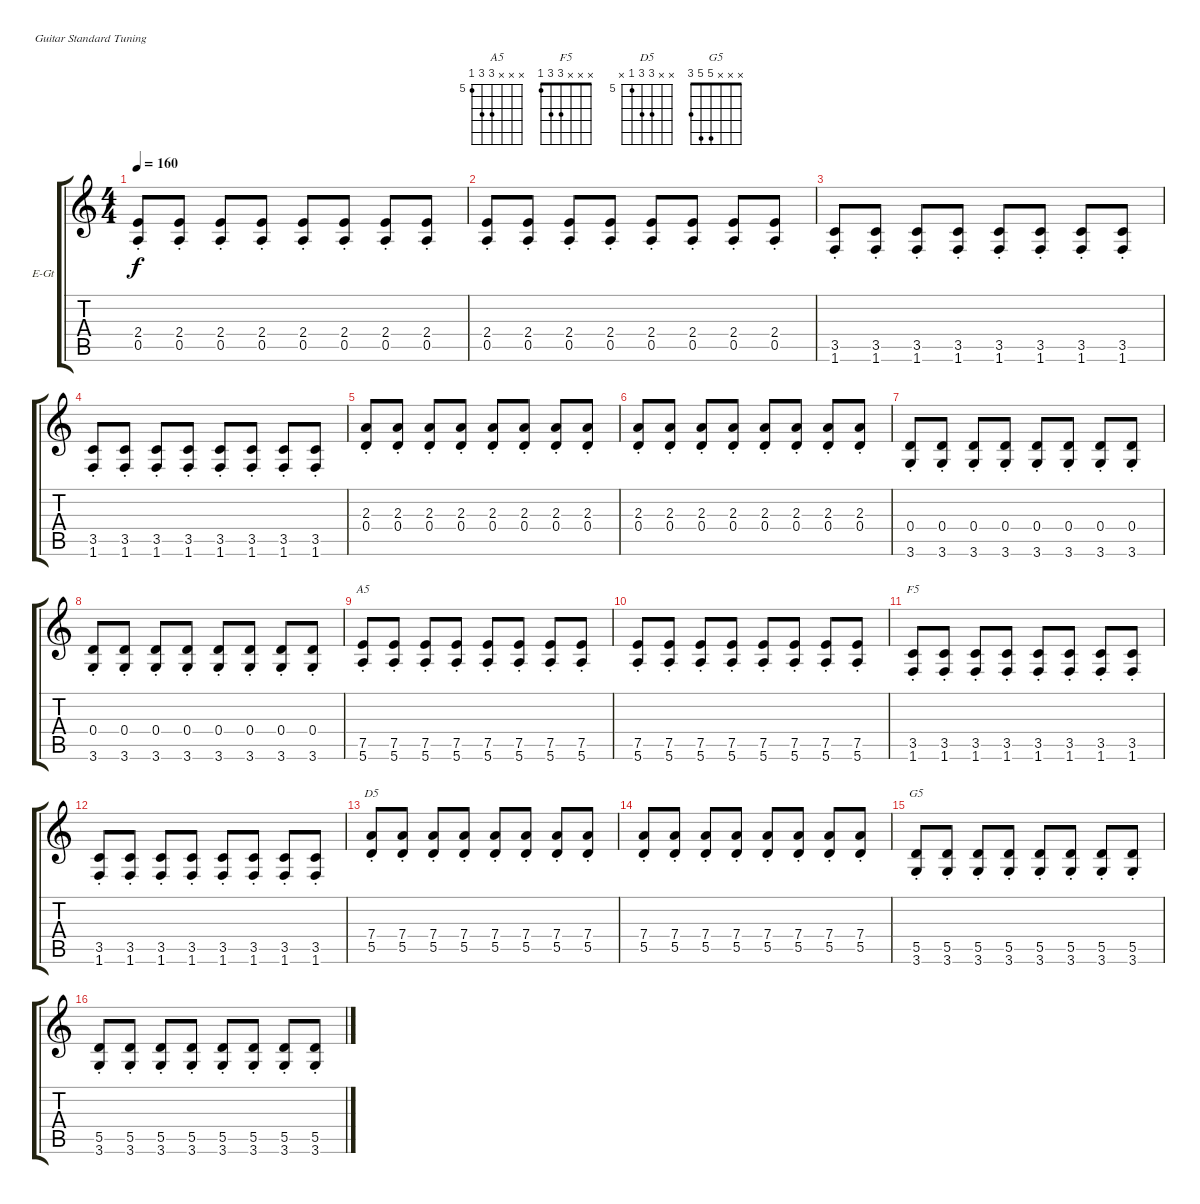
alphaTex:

\bracketExtendMode groupsimilarinstruments
\firstSystemTrackNameOrientation horizontal
\otherSystemsTrackNameOrientation horizontal
\track ("Guitar 2" "E-Gt") {instrument electricguitarclean}
\staff {score tabs}
\tuning (E4 B3 G3 D3 A2 E2)
\chord ("A5" x x x 7 7 5) {firstfret 5}
\chord ("F5" x x x 3 3 1)
\chord ("D5" x x 7 7 5 x) {firstfret 5}
\chord ("G5" x x x 5 5 3)
\ts (4 4)
\tempo 160
\clef g2
\ks c
(2.4{st} 0.5{st}).8{dy f} (2.4{st} 0.5).8 (2.4{st} 0.5).8 (2.4{st} 0.5).8 (2.4{st} 0.5).8 (2.4{st} 0.5).8 (2.4{st} 0.5).8 (2.4{st} 0.5).8 |
(2.4{st} 0.5{st}).8 (2.4{st} 0.5).8 (2.4{st} 0.5).8 (2.4{st} 0.5).8 (2.4{st} 0.5).8 (2.4{st} 0.5).8 (2.4{st} 0.5).8 (2.4{st} 0.5).8 |
(3.5{st} 1.6).8 (3.5{st} 1.6).8 (3.5{st} 1.6).8 (3.5{st} 1.6).8 (3.5{st} 1.6).8 (3.5{st} 1.6).8 (3.5{st} 1.6).8 (3.5{st} 1.6).8 |
(3.5{st} 1.6).8 (3.5{st} 1.6).8 (3.5{st} 1.6).8 (3.5{st} 1.6).8 (3.5{st} 1.6).8 (3.5{st} 1.6).8 (3.5{st} 1.6).8 (3.5{st} 1.6).8 |
(2.3{st} 0.4).8 (2.3{st} 0.4).8 (2.3{st} 0.4).8 (2.3{st} 0.4).8 (2.3{st} 0.4).8 (2.3{st} 0.4).8 (2.3{st} 0.4).8 (2.3{st} 0.4).8 |
(2.3{st} 0.4).8 (2.3{st} 0.4).8 (2.3{st} 0.4).8 (2.3{st} 0.4).8 (2.3{st} 0.4).8 (2.3{st} 0.4).8 (2.3{st} 0.4).8 (2.3{st} 0.4).8 |
(0.4{st} 3.6).8 (0.4{st} 3.6).8 (0.4{st} 3.6).8 (0.4{st} 3.6).8 (0.4{st} 3.6).8 (0.4{st} 3.6).8 (0.4{st} 3.6).8 (0.4{st} 3.6).8 |
(0.4{st} 3.6).8 (0.4{st} 3.6).8 (0.4{st} 3.6).8 (0.4{st} 3.6).8 (0.4{st} 3.6).8 (0.4{st} 3.6).8 (0.4{st} 3.6).8 (0.4{st} 3.6).8 |
(7.5{st} 5.6).8{ch "A5"} (7.5{st} 5.6{st}).8 (7.5{st} 5.6).8 (7.5{st} 5.6).8 (7.5{st} 5.6).8 (7.5{st} 5.6).8 (7.5{st} 5.6).8 (7.5{st} 5.6).8 |
(7.5{st} 5.6).8 (7.5{st} 5.6).8 (7.5{st} 5.6).8 (7.5{st} 5.6).8 (7.5{st} 5.6).8 (7.5{st} 5.6).8 (7.5{st} 5.6).8 (7.5{st} 5.6).8 |
(3.5{st} 1.6).8{ch "F5"} (3.5{st} 1.6).8 (3.5{st} 1.6).8 (3.5{st} 1.6).8 (3.5{st} 1.6).8 (3.5{st} 1.6).8 (3.5{st} 1.6).8 (3.5{st} 1.6).8 |
(3.5{st} 1.6).8 (3.5{st} 1.6).8 (3.5{st} 1.6).8 (3.5{st} 1.6).8 (3.5{st} 1.6).8 (3.5{st} 1.6).8 (3.5{st} 1.6).8 (3.5{st} 1.6).8 |
(7.4{st} 5.5).8{ch "D5"} (7.4{st} 5.5).8 (7.4{st} 5.5).8 (7.4{st} 5.5).8 (7.4{st} 5.5).8 (7.4{st} 5.5).8 (7.4{st} 5.5{st}).8 (7.4{st} 5.5).8 |
(7.4{st} 5.5).8 (7.4{st} 5.5).8 (7.4{st} 5.5).8 (7.4{st} 5.5).8 (7.4{st} 5.5).8 (7.4{st} 5.5).8 (7.4{st} 5.5).8 (7.4{st} 5.5).8 |
(5.5{st} 3.6).8{ch "G5"} (5.5{st} 3.6).8 (5.5{st} 3.6).8 (5.5{st} 3.6).8 (5.5{st} 3.6).8 (5.5{st} 3.6).8 (5.5{st} 3.6).8 (5.5{st} 3.6).8 |
(5.5{st} 3.6).8 (5.5{st} 3.6).8 (5.5{st} 3.6).8 (5.5{st} 3.6).8 (5.5{st} 3.6).8 (5.5{st} 3.6).8 (5.5{st} 3.6).8 (5.5{st} 3.6).8
